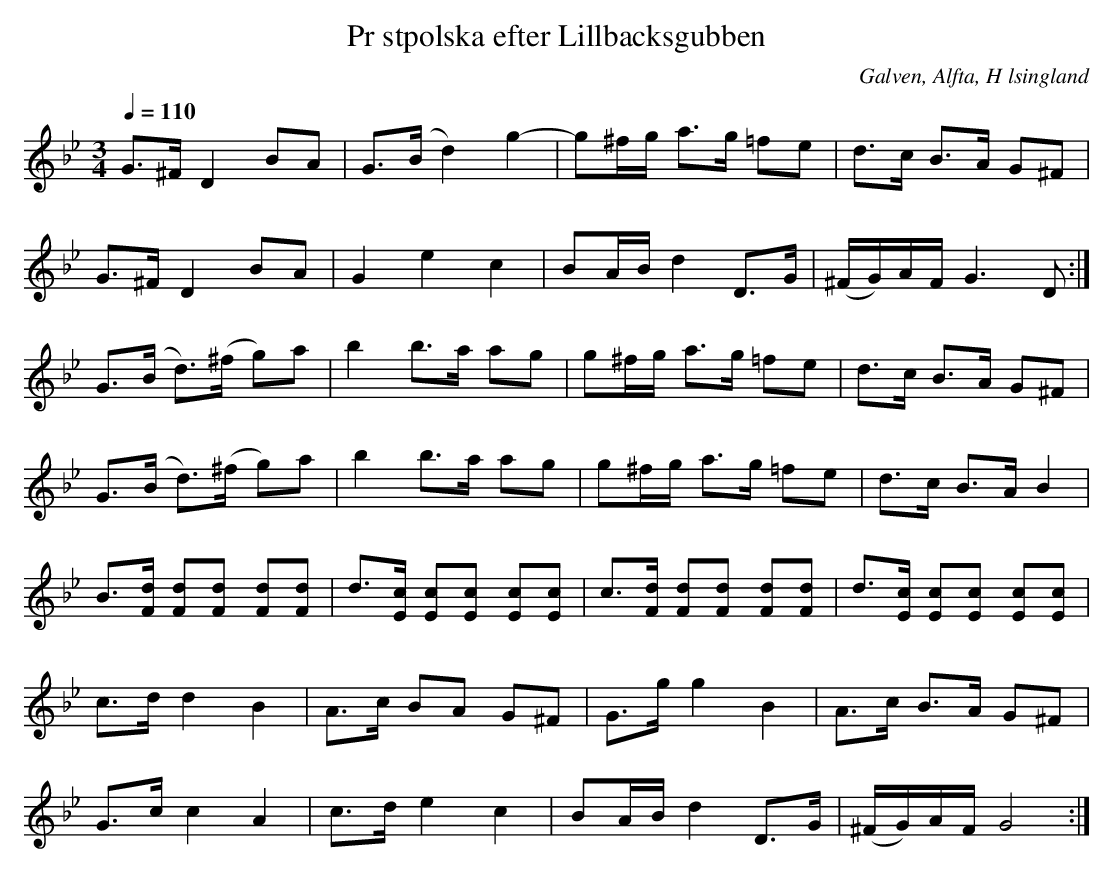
X:1
T:Pr stpolska efter Lillbacksgubben
O:Galven, Alfta, H lsingland
M:3/4
L:1/8
Q:1/4=110
K:Gm
G>^F   D2       BA         | G>(B   d2)      g2-       | g^f/g/ a>g =fe | d>c         B>A G^F  |
G>^F   D2       BA         | G2     e2       c2           | BA/B/  d2 D>G  | (^F/G/)A/F/ G3 D  :|]
G>(B   d>)(^f   g)a        | b2     b>a      ag         | g^f/g/ a>g =fe | d>c         B>A G^F  |
G>(B   d>)(^f   g)a        | b2     b>a      ag         | g^f/g/ a>g =fe | d>c         B>A B2   |
B>[Fd] [Fd][Fd] [Fd][Fd] | d>[Ec] [Ec][Ec] [Ec][Ec] | \
c>[Fd] [Fd][Fd] [Fd][Fd] | d>[Ec] [Ec][Ec] [Ec][Ec] |
c>d    d2       B2           | A>c    BA       G^F       | G>g    g2 B2     | A>c         B>A G^F  |
G>c    c2       A2           | c>d    e2       c2        | BA/B/  d2 D>G   | (^F/G/)A/F/ G4      :|]
